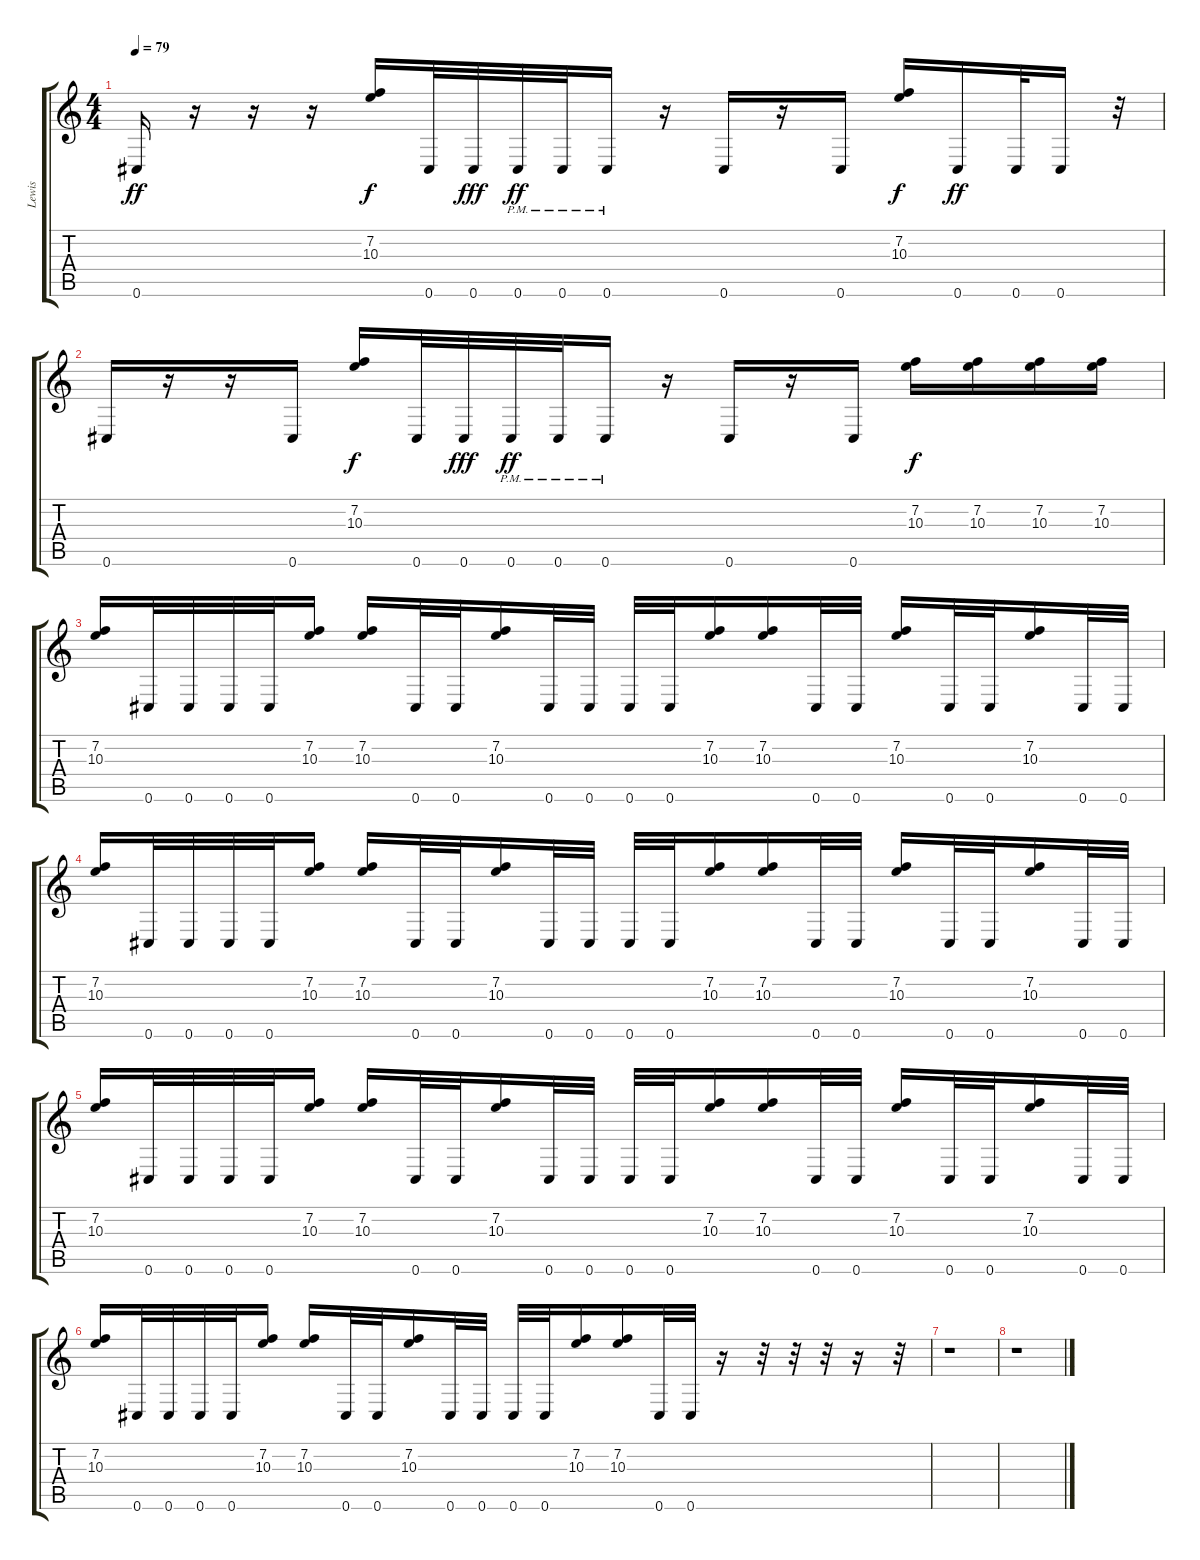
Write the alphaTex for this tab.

\track ("Lewis" "Lewis") {instrument distortionguitar}
\staff {score tabs}
\tuning (Eb4 Bb3 Gb3 Db3 Ab2 Db2) {hide}
\ts (4 4)
\tempo 79
\clef g2
\ks c
0.6.16{dy ff} r.16 r.16 r.16 (7.2 10.3).16{dy f} 0.6.32 0.6.32{dy fff} 0.6{pm}.32{dy ff} 0.6{pm}.32 0.6{pm}.16 r.16 0.6.16 r.16 0.6.16 (7.2 10.3).16{dy f} 0.6.16{dy ff} 0.6.32 0.6.16 r.32 |
0.6.16 r.16 r.16 0.6.16 (7.2 10.3).16{dy f} 0.6.32 0.6.32{dy fff} 0.6{pm}.32{dy ff} 0.6{pm}.32 0.6{pm}.16 r.16 0.6.16 r.16 0.6.16 (7.2 10.3).16{dy f} (7.2 10.3).16 (7.2 10.3).16 (7.2 10.3).16 |
(7.2 10.3).16 0.6.32 0.6.32 0.6.32 0.6.32 (7.2 10.3).16 (7.2 10.3).16 0.6.32 0.6.32 (7.2 10.3).16 0.6.32 0.6.32 0.6.32 0.6.32 (7.2 10.3).16 (7.2 10.3).16 0.6.32 0.6.32 (7.2 10.3).16 0.6.32 0.6.32 (7.2 10.3).16 0.6.32 0.6.32 |
(7.2 10.3).16 0.6.32 0.6.32 0.6.32 0.6.32 (7.2 10.3).16 (7.2 10.3).16 0.6.32 0.6.32 (7.2 10.3).16 0.6.32 0.6.32 0.6.32 0.6.32 (7.2 10.3).16 (7.2 10.3).16 0.6.32 0.6.32 (7.2 10.3).16 0.6.32 0.6.32 (7.2 10.3).16 0.6.32 0.6.32 |
(7.2 10.3).16 0.6.32 0.6.32 0.6.32 0.6.32 (7.2 10.3).16 (7.2 10.3).16 0.6.32 0.6.32 (7.2 10.3).16 0.6.32 0.6.32 0.6.32 0.6.32 (7.2 10.3).16 (7.2 10.3).16 0.6.32 0.6.32 (7.2 10.3).16 0.6.32 0.6.32 (7.2 10.3).16 0.6.32 0.6.32 |
(7.2 10.3).16 0.6.32 0.6.32 0.6.32 0.6.32 (7.2 10.3).16 (7.2 10.3).16 0.6.32 0.6.32 (7.2 10.3).16 0.6.32 0.6.32 0.6.32 0.6.32 (7.2 10.3).16 (7.2 10.3).16 0.6.32 0.6.32 r.16 r.32 r.32 r.32 r.16 r.32 |
r.1 |
r.1
